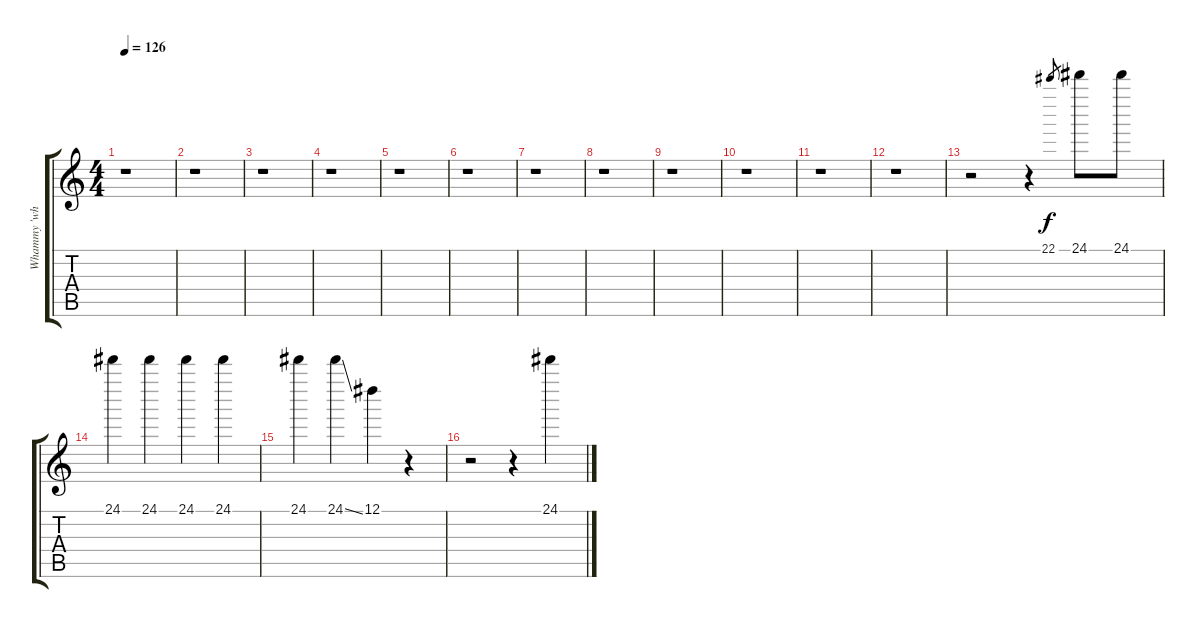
\track ("Whammy 'whistle'" "Whammy 'wh") {instrument overdrivenguitar}
\staff {score tabs}
\tuning (Eb5 Bb4 Gb4 Db4 Ab3 Eb3) {hide}
\ts (4 4)
\tempo 126
\clef g2
\ks c
r.1{dy f} |
r.1 |
r.1 |
r.1 |
r.1 |
r.1 |
r.1 |
r.1 |
r.1 |
r.1 |
r.1 |
r.1 |
r.2 r.4 22.1.8{gr} 24.1.8 24.1.8 |
24.1.4 24.1.4 24.1.4 24.1.4 |
24.1.4 24.1{ss}.4 12.1.4 r.4 |
r.2 r.4 24.1.4
